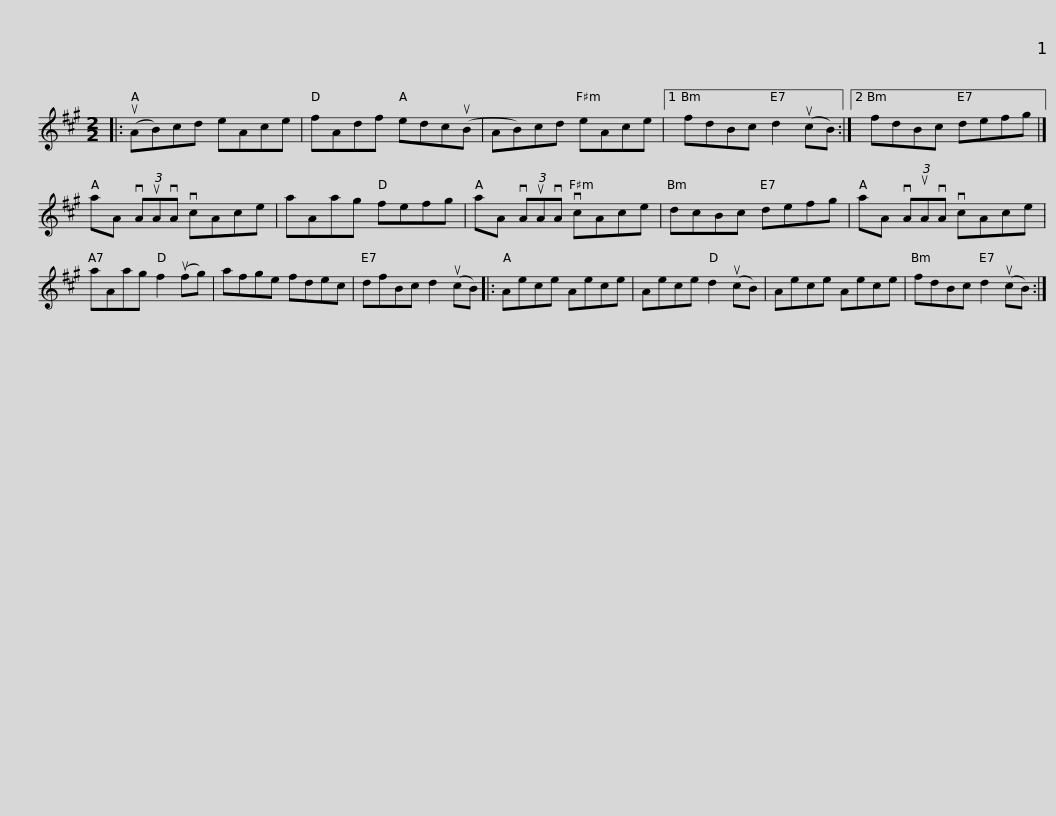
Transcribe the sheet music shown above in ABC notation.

X:1
L:1/8
M:2/2
I:linebreak $
K:A
V:1 treble
V:1
|: (uAB)cd eAce | fAdf edc(uB | AB)cd eAce |1 fdBc d2 (ucB) :|2 fdBc defg |]$ %5
 aA (3vAuAvA vcAce | aAag fefg | aA (3vAuAvA vcAce | dcBc defg | aA (3vAuAvA vcAce |$ %10
 aAag f2 (ufg) | afge fdec | dfBc d2 (ucB) |: Aece Aece | Aece d2 (ucB) |$ %15
 Aece Aece | fdBc d2 (ucB) :| %17
